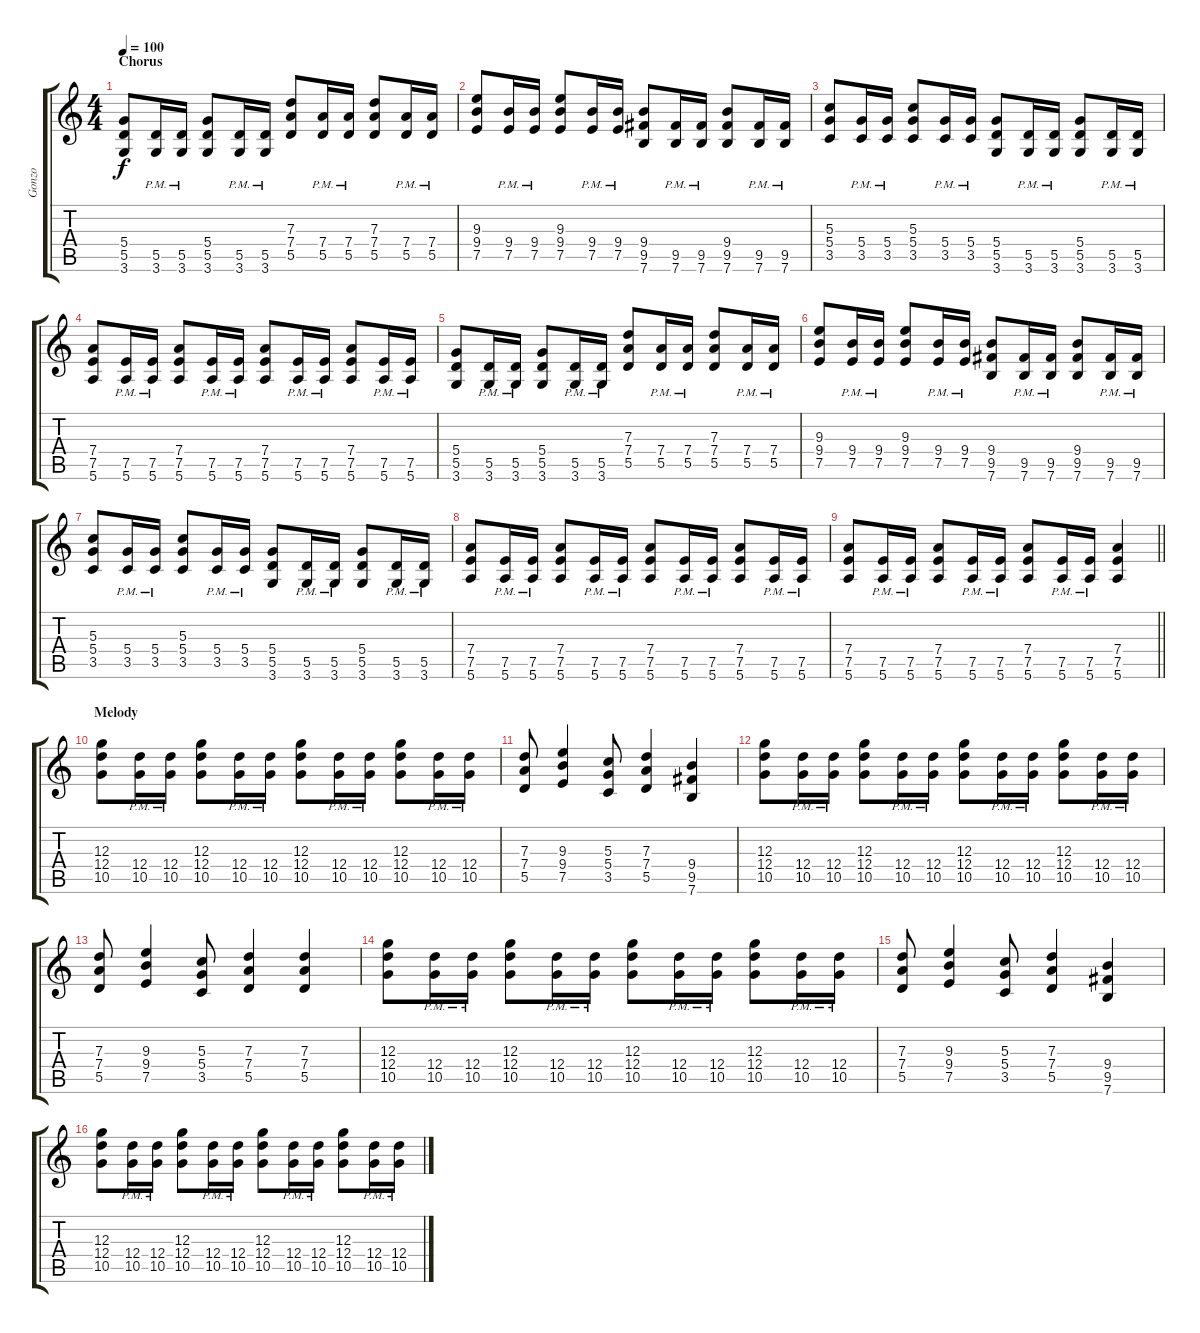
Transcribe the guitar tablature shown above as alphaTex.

\track ("Gonzo" "Gonzo") {instrument distortionguitar}
\staff {score tabs}
\tuning (E4 B3 G3 D3 A2 E2) {hide}
\ts (4 4)
\section ("" "Chorus")
\tempo 100
\clef g2
\ks c
(5.4 5.5 3.6).8{dy f} (5.5{pm} 3.6{pm}).16 (5.5{pm} 3.6{pm}).16 (5.4 5.5 3.6).8 (5.5{pm} 3.6{pm}).16 (5.5{pm} 3.6{pm}).16 (7.3 7.4 5.5).8 (7.4{pm} 5.5{pm}).16 (7.4{pm} 5.5{pm}).16 (7.3 7.4 5.5).8 (7.4{pm} 5.5{pm}).16 (7.4{pm} 5.5{pm}).16 |
(9.3 9.4 7.5).8 (9.4{pm} 7.5{pm}).16 (9.4{pm} 7.5{pm}).16 (9.3 9.4 7.5).8 (9.4{pm} 7.5{pm}).16 (9.4{pm} 7.5{pm}).16 (9.4 9.5 7.6).8 (9.5{pm} 7.6{pm}).16 (9.5{pm} 7.6{pm}).16 (9.4 9.5 7.6).8 (9.5{pm} 7.6{pm}).16 (9.5{pm} 7.6{pm}).16 |
(5.3 5.4 3.5).8 (5.4{pm} 3.5{pm}).16 (5.4{pm} 3.5{pm}).16 (5.3 5.4 3.5).8 (5.4{pm} 3.5{pm}).16 (5.4{pm} 3.5{pm}).16 (5.4 5.5 3.6).8 (5.5{pm} 3.6{pm}).16 (5.5{pm} 3.6{pm}).16 (5.4 5.5 3.6).8 (5.5{pm} 3.6{pm}).16 (5.5{pm} 3.6{pm}).16 |
(7.4 7.5 5.6).8 (7.5{pm} 5.6{pm}).16 (7.5{pm} 5.6{pm}).16 (7.4 7.5 5.6).8 (7.5{pm} 5.6{pm}).16 (7.5{pm} 5.6{pm}).16 (7.4 7.5 5.6).8 (7.5{pm} 5.6{pm}).16 (7.5{pm} 5.6{pm}).16 (7.4 7.5 5.6).8 (7.5{pm} 5.6{pm}).16 (7.5{pm} 5.6{pm}).16 |
(5.4 5.5 3.6).8 (5.5{pm} 3.6{pm}).16 (5.5{pm} 3.6{pm}).16 (5.4 5.5 3.6).8 (5.5{pm} 3.6{pm}).16 (5.5{pm} 3.6{pm}).16 (7.3 7.4 5.5).8 (7.4{pm} 5.5{pm}).16 (7.4{pm} 5.5{pm}).16 (7.3 7.4 5.5).8 (7.4{pm} 5.5{pm}).16 (7.4{pm} 5.5{pm}).16 |
(9.3 9.4 7.5).8 (9.4{pm} 7.5{pm}).16 (9.4{pm} 7.5{pm}).16 (9.3 9.4 7.5).8 (9.4{pm} 7.5{pm}).16 (9.4{pm} 7.5{pm}).16 (9.4 9.5 7.6).8 (9.5{pm} 7.6{pm}).16 (9.5{pm} 7.6{pm}).16 (9.4 9.5 7.6).8 (9.5{pm} 7.6{pm}).16 (9.5{pm} 7.6{pm}).16 |
(5.3 5.4 3.5).8 (5.4{pm} 3.5{pm}).16 (5.4{pm} 3.5{pm}).16 (5.3 5.4 3.5).8 (5.4{pm} 3.5{pm}).16 (5.4{pm} 3.5{pm}).16 (5.4 5.5 3.6).8 (5.5{pm} 3.6{pm}).16 (5.5{pm} 3.6{pm}).16 (5.4 5.5 3.6).8 (5.5{pm} 3.6{pm}).16 (5.5{pm} 3.6{pm}).16 |
(7.4 7.5 5.6).8 (7.5{pm} 5.6{pm}).16 (7.5{pm} 5.6{pm}).16 (7.4 7.5 5.6).8 (7.5{pm} 5.6{pm}).16 (7.5{pm} 5.6{pm}).16 (7.4 7.5 5.6).8 (7.5{pm} 5.6{pm}).16 (7.5{pm} 5.6{pm}).16 (7.4 7.5 5.6).8 (7.5{pm} 5.6{pm}).16 (7.5{pm} 5.6{pm}).16 |
\barLineRight lightlight
(7.4 7.5 5.6).8 (7.5{pm} 5.6{pm}).16 (7.5{pm} 5.6{pm}).16 (7.4 7.5 5.6).8 (7.5{pm} 5.6{pm}).16 (7.5{pm} 5.6{pm}).16 (7.4 7.5 5.6).8 (7.5{pm} 5.6{pm}).16 (7.5{pm} 5.6{pm}).16 (7.4 7.5 5.6).4 |
\section ("" "Melody")
(12.3 12.4 10.5).8 (12.4{pm} 10.5{pm}).16 (12.4{pm} 10.5{pm}).16 (12.3 12.4 10.5).8 (12.4{pm} 10.5{pm}).16 (12.4{pm} 10.5{pm}).16 (12.3 12.4 10.5).8 (12.4{pm} 10.5{pm}).16 (12.4{pm} 10.5{pm}).16 (12.3 12.4 10.5).8 (12.4{pm} 10.5{pm}).16 (12.4{pm} 10.5{pm}).16 |
(7.3 7.4 5.5).8 (9.3 9.4 7.5).4 (5.3 5.4 3.5).8 (7.3 7.4 5.5).4 (9.4 9.5 7.6).4 |
(12.3 12.4 10.5).8 (12.4{pm} 10.5{pm}).16 (12.4{pm} 10.5{pm}).16 (12.3 12.4 10.5).8 (12.4{pm} 10.5{pm}).16 (12.4{pm} 10.5{pm}).16 (12.3 12.4 10.5).8 (12.4{pm} 10.5{pm}).16 (12.4{pm} 10.5{pm}).16 (12.3 12.4 10.5).8 (12.4{pm} 10.5{pm}).16 (12.4{pm} 10.5{pm}).16 |
(7.3 7.4 5.5).8 (9.3 9.4 7.5).4 (5.3 5.4 3.5).8 (7.3 7.4 5.5).4 (7.3 7.4 5.5).4 |
(12.3 12.4 10.5).8 (12.4{pm} 10.5{pm}).16 (12.4{pm} 10.5{pm}).16 (12.3 12.4 10.5).8 (12.4{pm} 10.5{pm}).16 (12.4{pm} 10.5{pm}).16 (12.3 12.4 10.5).8 (12.4{pm} 10.5{pm}).16 (12.4{pm} 10.5{pm}).16 (12.3 12.4 10.5).8 (12.4{pm} 10.5{pm}).16 (12.4{pm} 10.5{pm}).16 |
(7.3 7.4 5.5).8 (9.3 9.4 7.5).4 (5.3 5.4 3.5).8 (7.3 7.4 5.5).4 (9.4 9.5 7.6).4 |
(12.3 12.4 10.5).8 (12.4{pm} 10.5{pm}).16 (12.4{pm} 10.5{pm}).16 (12.3 12.4 10.5).8 (12.4{pm} 10.5{pm}).16 (12.4{pm} 10.5{pm}).16 (12.3 12.4 10.5).8 (12.4{pm} 10.5{pm}).16 (12.4{pm} 10.5{pm}).16 (12.3 12.4 10.5).8 (12.4{pm} 10.5{pm}).16 (12.4{pm} 10.5{pm}).16
